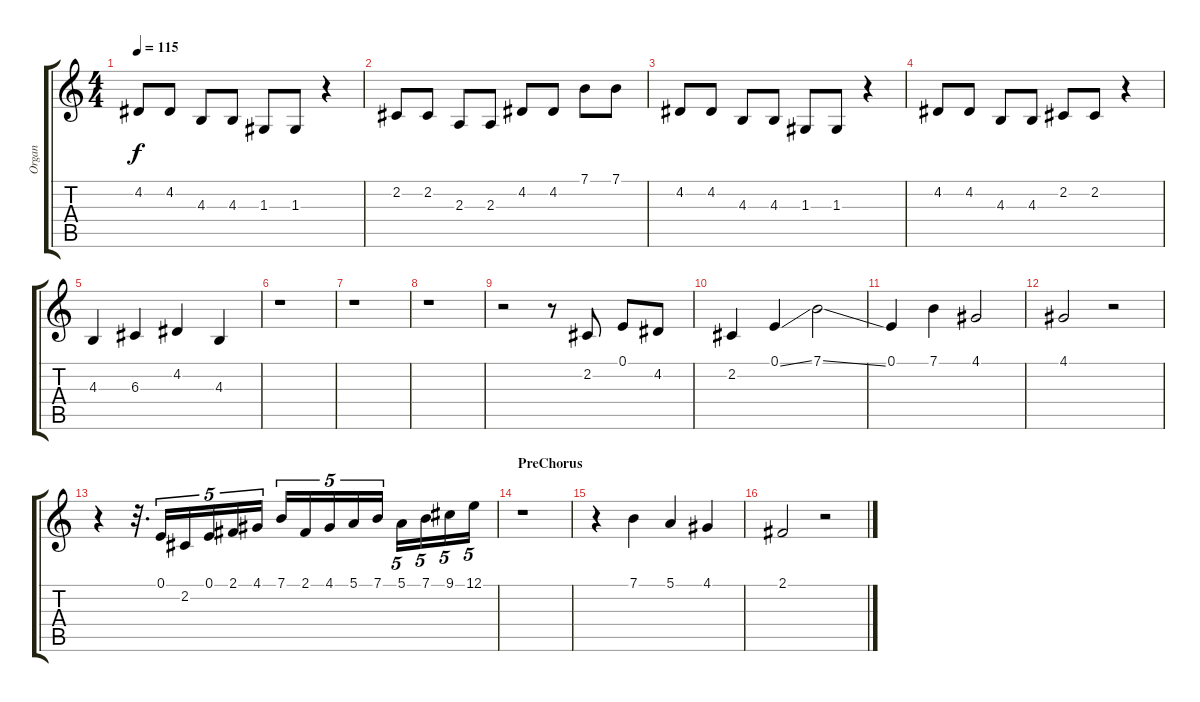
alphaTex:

\track ("Organ" "Organ") {instrument reedorgan}
\staff {score tabs}
\tuning (E4 B3 G3 D3 A2 E2) {hide}
\ts (4 4)
\tempo 115
\clef g2
\ks c
4.2.8{dy f} 4.2.8 4.3.8 4.3.8 1.3.8 1.3.8 r.4 |
2.2.8 2.2.8 2.3.8 2.3.8 4.2.8 4.2.8 7.1.8 7.1.8 |
4.2.8 4.2.8 4.3.8 4.3.8 1.3.8 1.3.8 r.4 |
4.2.8 4.2.8 4.3.8 4.3.8 2.2.8 2.2.8 r.4 |
4.3.4 6.3.4 4.2.4 4.3.4 |
r.1 |
r.1 |
r.1 |
r.2 r.8 2.2.8 0.1.8 4.2.8 |
2.2.4 0.1{ss}.4 7.1{ss}.2 |
0.1.4 7.1.4 4.1.2 |
4.1.2 r.2 |
r.4 r.32{d} 0.1.16{tu (5 4)} 2.2.16{tu (5 4)} 0.1.16{tu (5 4)} 2.1.16{tu (5 4)} 4.1.16{tu (5 4)} 7.1.16{tu (5 4)} 2.1.16{tu (5 4)} 4.1.16{tu (5 4)} 5.1.16{tu (5 4)} 7.1.16{tu (5 4)} 5.1.16{tu (5 4)} 7.1.16{tu (5 4)} 9.1.16{tu (5 4)} 12.1.16{tu (5 4)} |
\section ("" "PreChorus")
r.1 |
r.4 7.1.4 5.1.4 4.1.4 |
2.1.2 r.2
